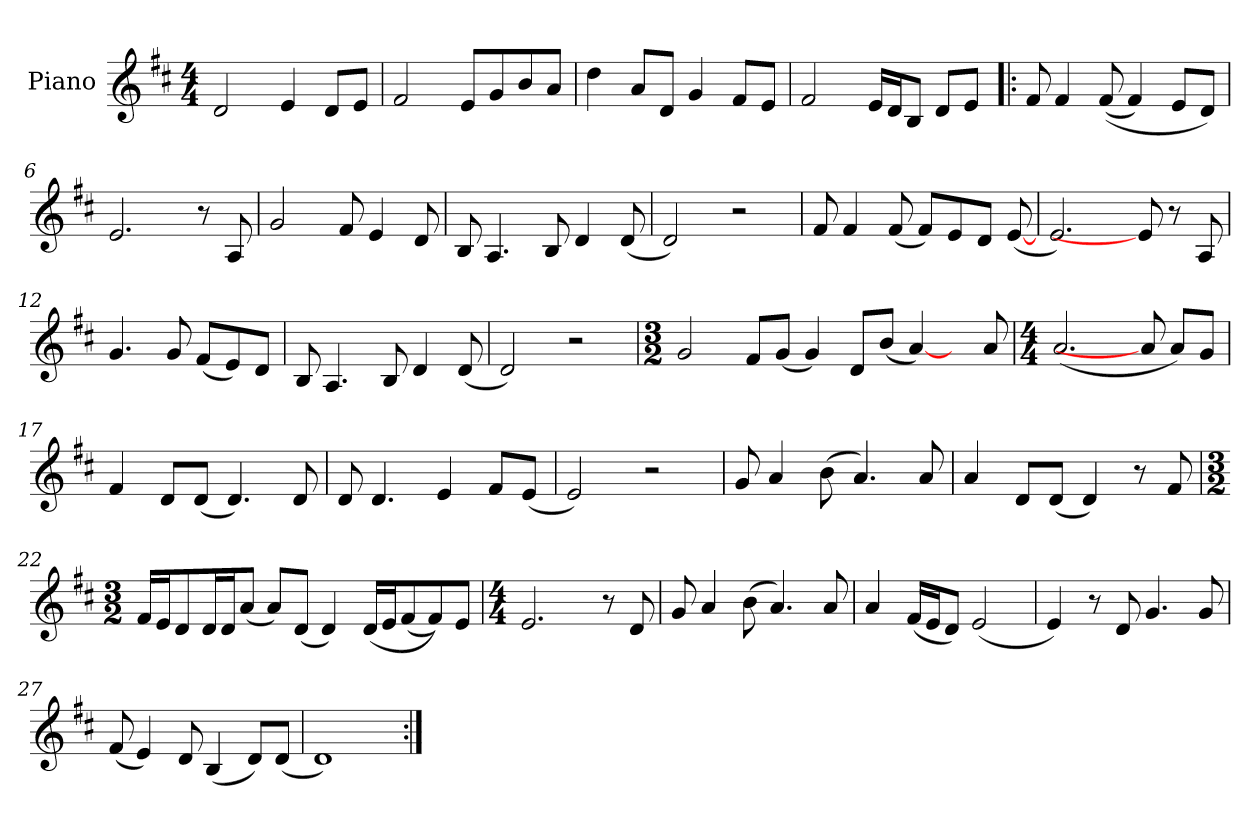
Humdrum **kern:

**kern
*part1
*staff1
*I"Piano
*I'Pno
*clefG2
*k[f#c#]
*D:
*M4/4
=1
2d/
4e/
8d/L
8e/J
=2
2f#/
8e/L
8g/
8b/
8a/J
=3
4dd\
8a/L
8d/J
4g/
8f#/L
8e/J
=4
2f#/
16e/LL
16d/J
8B/J
8d/L
8e/J
=5!|:
8f#/
4f#/
(<(<8f#/
4f#/)
8e/L
8d/J)
=6
2.e/
8r
8A/
!!LO:LB:g=z
=7
2g/
8f#/
4e/
8d/
=8
8B/
4.A/
8B/
4d/
(<8d/
=9
2d/)
2r
=10
8f#/
4f#/
(<8f#/
8f#/L)
8e/
8d/J
(<[8e/
=11
2.e/)
8e/]
8r
8A/
=12
4.g/
8g/
(<8f#/L
8e/)
8d/J
=13
8B/
4.A/
8B/
4d/
(<8d/
!!LO:LB:g=z
=14
2d/)
2r
=15
*M3/2
2g/
8f#/L
(<8g/J
4g/)
8d/L
(<8b/J
[4a/)
8ryy
8a/
=16
*M4/4
(<2.a/
8a/]
8a/L)
8g/J
=17
4f#/
8d/L
(<8d/J
4.d/)
8d/
=18
8d/
4.d/
4e/
8f#/L
(<8e/J
=19
2e/)
2r
!!LO:LB:g=z
=20
8g/
4a/
(>8b\
4.a/)
8a/
=21
4a/
8d/L
(<8d/J
4d/)
8r
8f#/
=22
*M3/2
16f#/LL
16e/J
8d/
16d/L
16d/J
(<8a/J
8a/L)
(<8d/J
4d/)
(<16d/LL
16e/J
(<8f#/
8f#/))
8e/J
=23
*M4/4
2.e/
8r
8d/
=24
8g/
4a/
(>8b\
4.a/)
8a/
!!LO:LB:g=z
=25
4a/
(<16f#/LL
16e/J
8d/J)
(<2e/
=26
4e/)
8r
8d/
4.g/
8g/
=27
(<8f#/
4e/)
8d/
(<4B/
8d/L)
(<8d/J
=28
1d)
=:|!
*-
